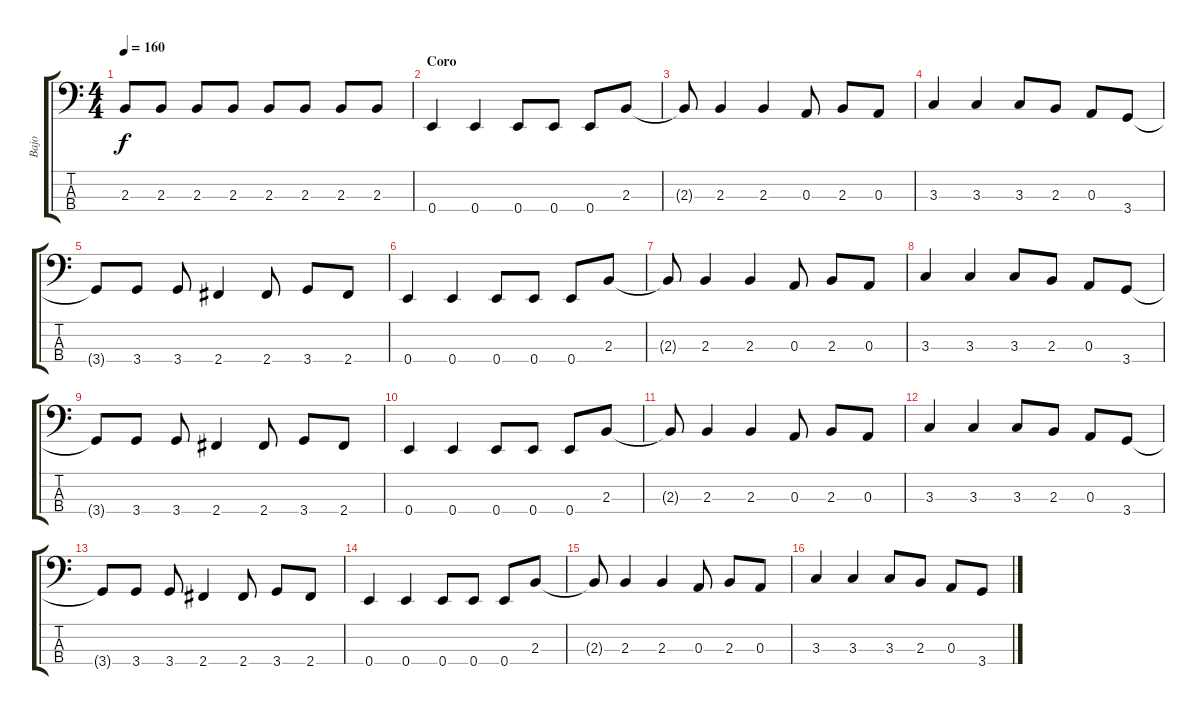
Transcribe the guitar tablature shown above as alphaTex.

\track ("Bajo" "Bajo") {instrument electricbassfinger}
\staff {score tabs}
\tuning (G2 D2 A1 E1) {hide}
\ts (4 4)
\tempo 160
\clef f4
\ks c
2.3.8{dy f} 2.3.8 2.3.8 2.3.8 2.3.8 2.3.8 2.3.8 2.3.8 |
\section ("" "Coro")
0.4.4 0.4.4 0.4.8 0.4.8 0.4.8 2.3.8 |
2.3{t}.8 2.3.4 2.3.4 0.3.8 2.3.8 0.3.8 |
3.3.4 3.3.4 3.3.8 2.3.8 0.3.8 3.4.8 |
3.4{t}.8 3.4.8 3.4.8 2.4.4 2.4.8 3.4.8 2.4.8 |
0.4.4 0.4.4 0.4.8 0.4.8 0.4.8 2.3.8 |
2.3{t}.8 2.3.4 2.3.4 0.3.8 2.3.8 0.3.8 |
3.3.4 3.3.4 3.3.8 2.3.8 0.3.8 3.4.8 |
3.4{t}.8 3.4.8 3.4.8 2.4.4 2.4.8 3.4.8 2.4.8 |
0.4.4 0.4.4 0.4.8 0.4.8 0.4.8 2.3.8 |
2.3{t}.8 2.3.4 2.3.4 0.3.8 2.3.8 0.3.8 |
3.3.4 3.3.4 3.3.8 2.3.8 0.3.8 3.4.8 |
3.4{t}.8 3.4.8 3.4.8 2.4.4 2.4.8 3.4.8 2.4.8 |
0.4.4 0.4.4 0.4.8 0.4.8 0.4.8 2.3.8 |
2.3{t}.8 2.3.4 2.3.4 0.3.8 2.3.8 0.3.8 |
3.3.4 3.3.4 3.3.8 2.3.8 0.3.8 3.4.8
